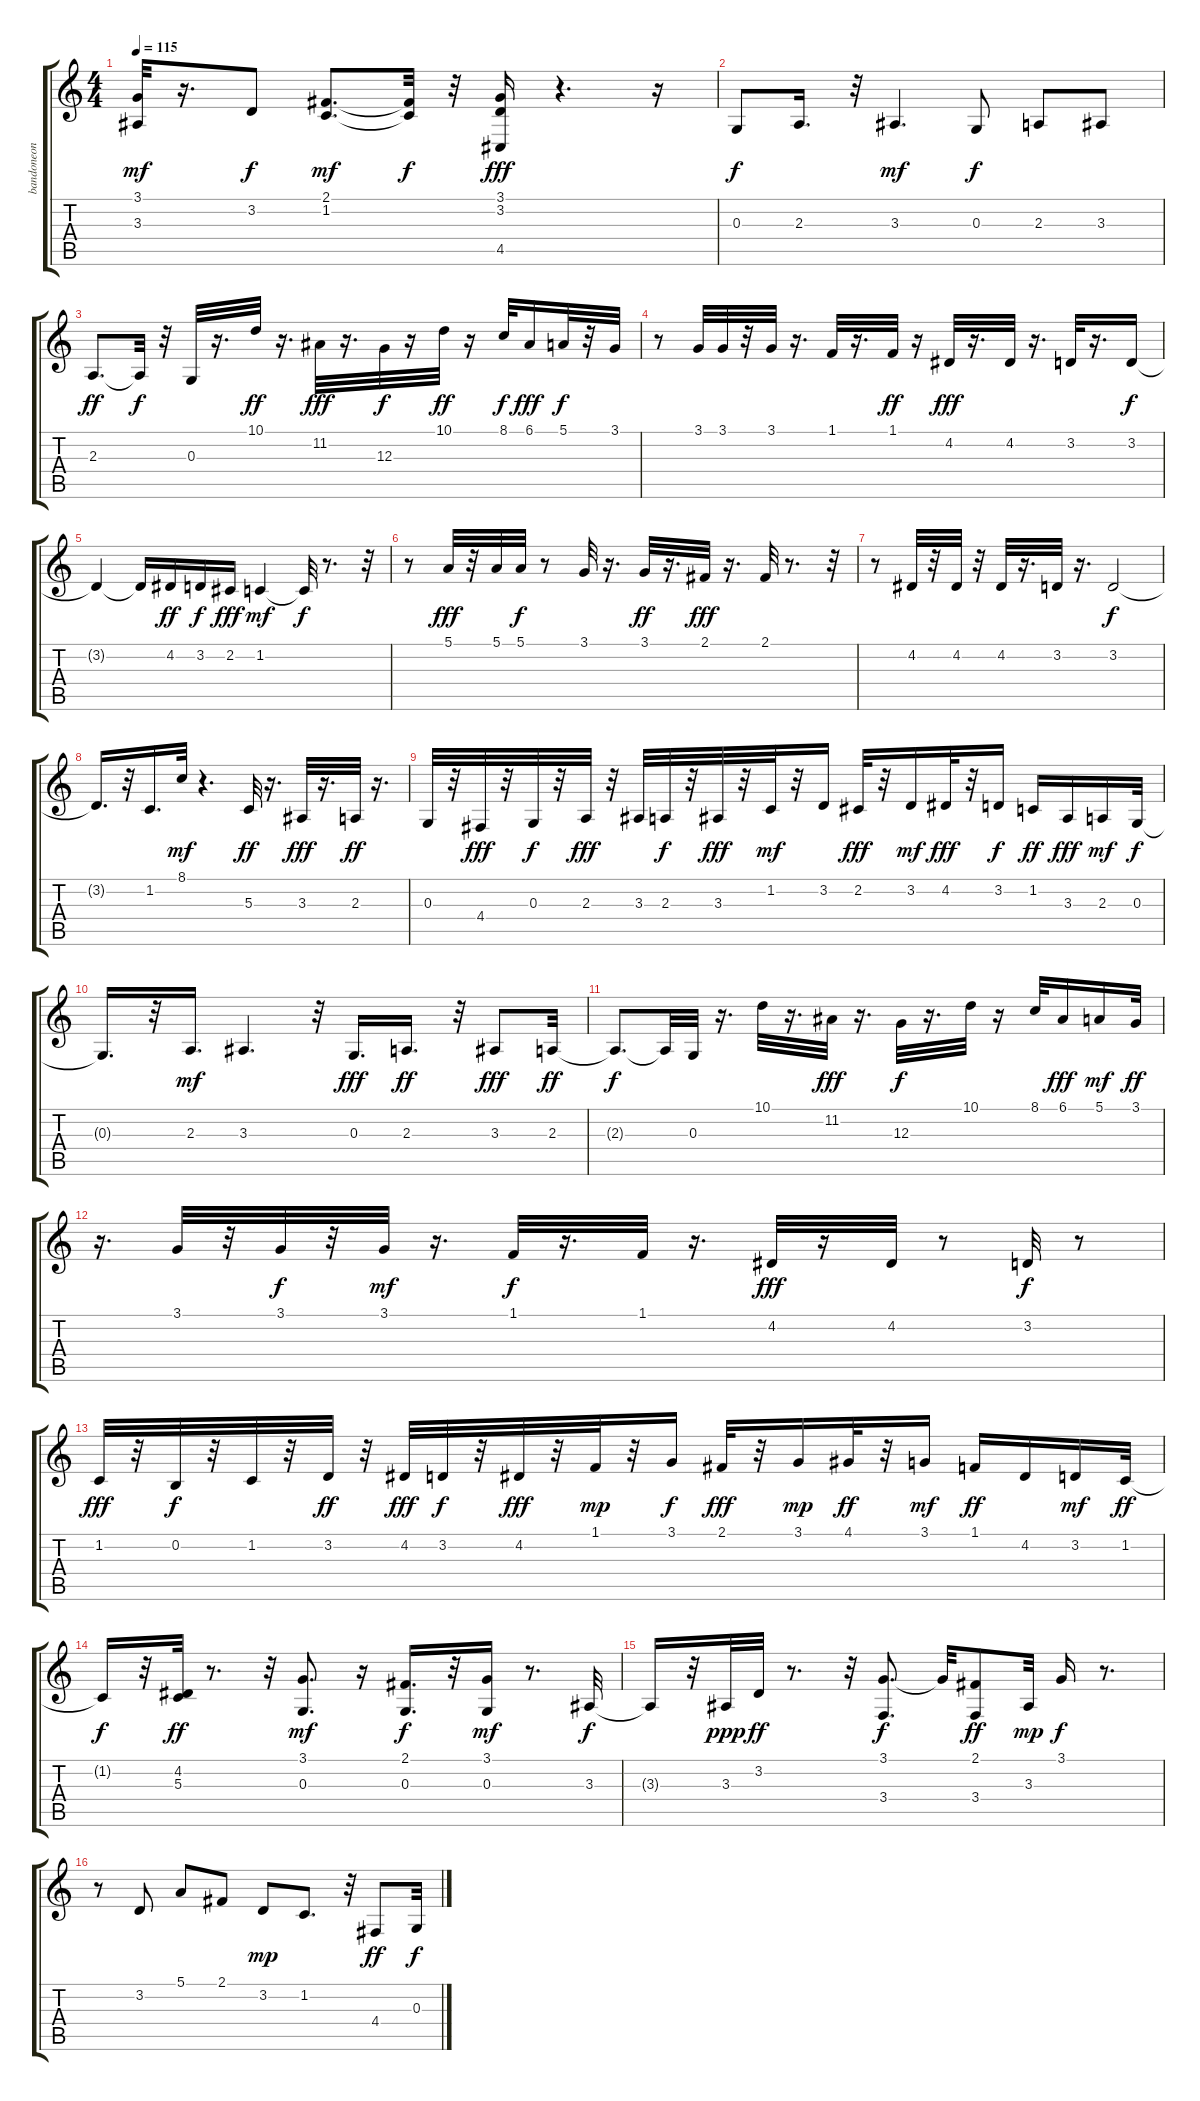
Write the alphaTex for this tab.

\track ("bandoneon" "bandoneon") {instrument tangoaccordion}
\staff {score tabs}
\tuning (E4 B3 G3 D3 A2 E2) {hide}
\ts (4 4)
\tempo 115
\clef g2
\ks c
(3.1 3.3).32{dy mf} r.16{d} 3.2.8{dy f} (2.1 1.2).8{d dy mf} (2.1{t} 1.2{t}).32{dy f} r.32 (3.1 3.2 4.5).16{dy fff} r.4{d} r.16 |
0.3.8{dy f} 2.3.16{d} r.32 3.3.4{d dy mf} 0.3.8{dy f} 2.3.8 3.3.8 |
2.3.8{d dy ff} 2.3{t}.32{dy f} r.32 0.3.32 r.16{d} 10.1.32{dy ff} r.16{d} 11.2.32{dy fff} r.16{d} 12.3.32{dy f} r.16 10.1.32{dy ff} r.16 8.1.32{dy f} 6.1.16{dy fff} 5.1.32{dy f} r.32 3.1.32 |
r.8 3.1.32 3.1.32 r.32 3.1.32 r.16{d} 1.1.32 r.16{d} 1.1.32{dy ff} r.16 4.2.32{dy fff} r.16{d} 4.2.32 r.16{d} 3.2.32 r.16{d} 3.2.16{dy f} |
3.2{t}.4 3.2{t}.16 4.2.16{dy ff} 3.2.16{dy f} 2.2.16{dy fff} 1.2.4{dy mf} 1.2{t}.32{dy f} r.8{d} r.32 |
r.8 5.1.32{dy fff} r.32 5.1.32 5.1.32{dy f} r.8 3.1.32 r.16{d} 3.1.32{dy ff} r.16{d} 2.1.32{dy fff} r.16{d} 2.1.32 r.8{d} r.32 |
r.8 4.2.32 r.32 4.2.32 r.32 4.2.32 r.16{d} 3.2.32 r.16{d} 3.2.2{dy f} |
3.2{t}.16{d} r.32 1.2.16{d} 8.1.32{dy mf} r.4{d} 5.3.32{dy ff} r.16{d} 3.3.32{dy fff} r.16{d} 2.3.32{dy ff} r.16{d} |
0.3.32 r.32 4.4.32{dy fff} r.32 0.3.32{dy f} r.32 2.3.32{dy fff} r.32 3.3.32 2.3.32{dy f} r.32 3.3.32{dy fff} r.32 1.2.32{dy mf} r.32 3.2.16 2.2.32{dy fff} r.32 3.2.16{dy mf} 4.2.32{dy fff} r.32 3.2.16{dy f} 1.2.16{dy ff} 3.3.16{dy fff} 2.3.16{dy mf} 0.3.32{dy f} |
0.3{t}.16{d} r.32 2.3.16{d dy mf} 3.3.4{d} r.32 0.3.16{d dy fff} 2.3.16{d dy ff} r.32 3.3.8{dy fff} 2.3.32{dy ff} |
2.3{t}.8{d dy f} 2.3{t}.32 0.3.32 r.16{d} 10.1.32 r.16{d} 11.2.32{dy fff} r.16{d} 12.3.32{dy f} r.16{d} 10.1.32 r.16 8.1.32 6.1.16{dy fff} 5.1.16{dy mf} 3.1.32{dy ff} |
r.16{d} 3.1.32 r.32 3.1.32{dy f} r.32 3.1.32{dy mf} r.16{d} 1.1.32{dy f} r.16{d} 1.1.32 r.16{d} 4.2.32{dy fff} r.16 4.2.32 r.8 3.2.32{dy f} r.8 |
1.2.32{dy fff} r.32 0.2.32{dy f} r.32 1.2.32 r.32 3.2.32{dy ff} r.32 4.2.32{dy fff} 3.2.32{dy f} r.32 4.2.32{dy fff} r.32 1.1.32{dy mp} r.32 3.1.16{dy f} 2.1.32{dy fff} r.32 3.1.16{dy mp} 4.1.32{dy ff} r.32 3.1.16{dy mf} 1.1.16{dy ff} 4.2.16 3.2.16{dy mf} 1.2.32{dy ff} |
1.2{t}.16{dy f} r.32 (4.2 5.3).32{dy ff} r.8{d} r.32 (3.1 0.3).8{d dy mf} r.16 (2.1 0.3).16{d dy f} r.32 (3.1 0.3).16{dy mf} r.8{d} 3.3.32{dy f} |
3.3{t}.16 r.32 3.3.32{dy ppp} 3.2.32{dy ff} r.8{d} r.32 (3.1 3.4).8{d dy f} 3.1{t}.32 (2.1 3.4).8{dy ff} 3.3.32{dy mp} 3.1.16{dy f} r.8{d} |
r.8 3.2.8 5.1.8 2.1.8 3.2.8{dy mp} 1.2.8{d} r.32 4.4.8{dy ff} 0.3.32{dy f}
